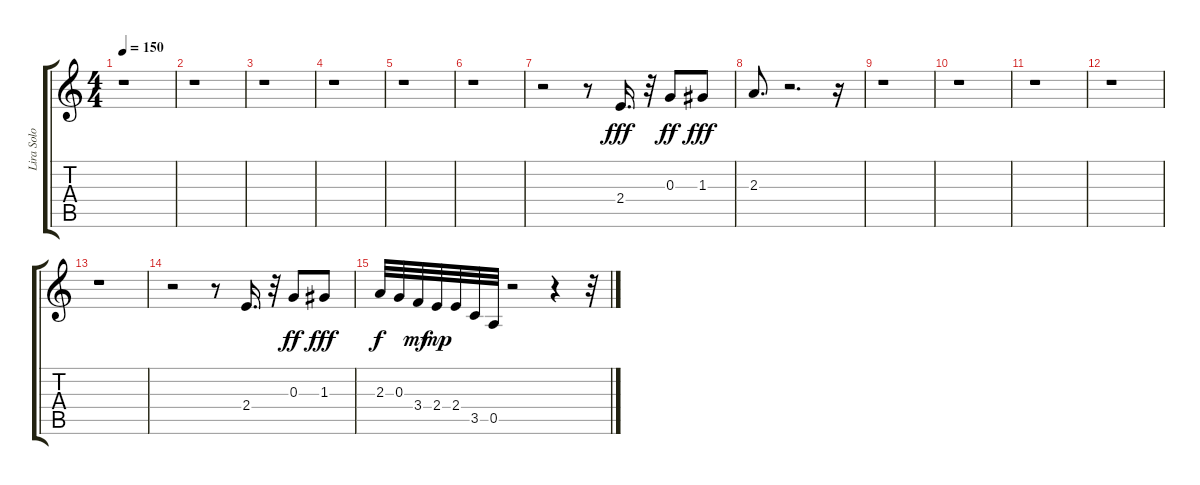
\track ("Lira Solo" "Lira Solo") {instrument electricguitarmuted}
\staff {score tabs}
\tuning (E4 B3 G3 D3 A2 E2) {hide}
\ts (4 4)
\tempo 150
\clef g2
\ks c
r.1{dy f} |
r.1 |
r.1 |
r.1 |
r.1 |
r.1 |
r.2 r.8 2.4.16{d dy fff} r.32 0.3.8{dy ff} 1.3.8{dy fff} |
2.3.8{d} r.2{d} r.16 |
r.1 |
r.1 |
r.1 |
r.1 |
r.1 |
r.2 r.8 2.4.16{d} r.32 0.3.8{dy ff} 1.3.8{dy fff} |
2.3.32{dy f} 0.3.32 3.4.32{dy mf} 2.4.32{dy mp} 2.4.32 3.5.32 0.5.32 r.2 r.4 r.32
